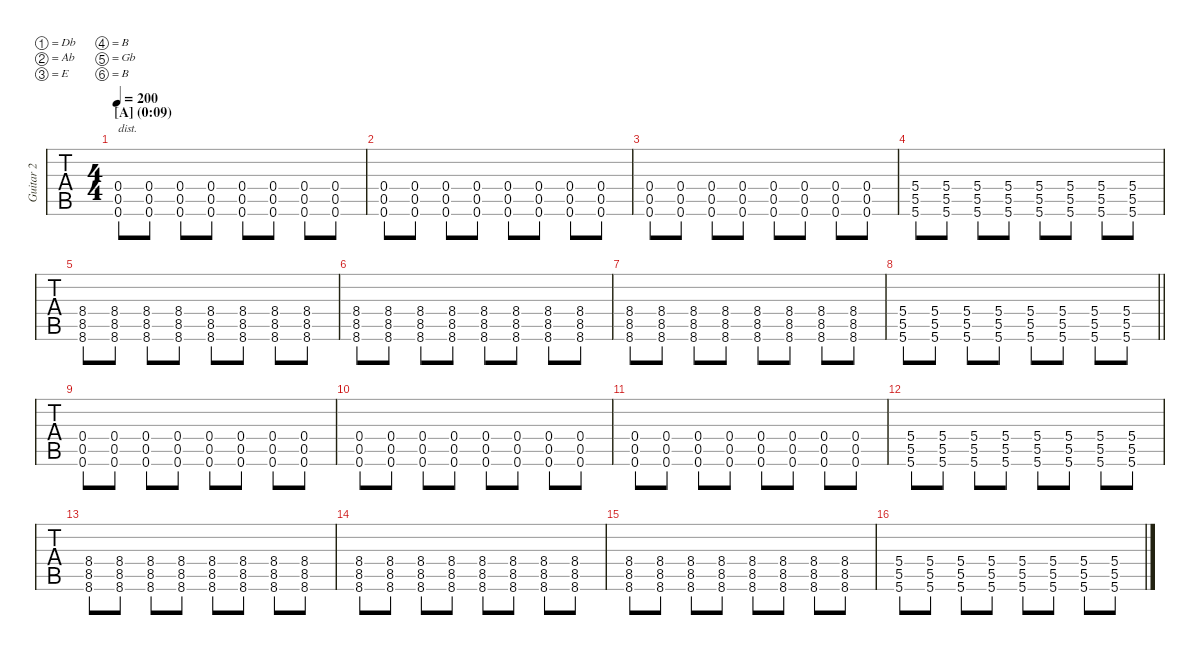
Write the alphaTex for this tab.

\defaultSystemsLayout 2
\hideDynamics
\bracketExtendMode nobrackets
\multiTrackTrackNamePolicy allsystems
\firstSystemTrackNameMode fullname
\otherSystemsTrackNameMode fullname
\track ("Guitar 2" "Gtr. 2") {instrument distortionguitar}
\staff {tabs}
\tuning (Db4 Ab3 E3 B2 Gb2 B1)
\ts (4 4)
\section ("" "[A] (0:09)")
\tempo 200
\clef g2
\ks c
(0.6 0.5 0.4).8{txt "dist." dy mf instrument distortionguitar} (0.6 0.5 0.4).8 (0.6 0.5 0.4).8 (0.6 0.5 0.4).8 (0.6 0.5 0.4).8 (0.6 0.5 0.4).8 (0.6 0.5 0.4).8 (0.6 0.5 0.4).8 |
(0.6 0.5 0.4).8 (0.6 0.5 0.4).8 (0.6 0.5 0.4).8 (0.6 0.5 0.4).8 (0.6 0.5 0.4).8 (0.6 0.5 0.4).8 (0.6 0.5 0.4).8 (0.6 0.5 0.4).8 |
(0.6 0.5 0.4).8 (0.6 0.5 0.4).8 (0.6 0.5 0.4).8 (0.6 0.5 0.4).8 (0.6 0.5 0.4).8 (0.6 0.5 0.4).8 (0.6 0.5 0.4).8 (0.6 0.5 0.4).8 |
(5.6 5.5 5.4).8 (5.6 5.5 5.4).8 (5.6 5.5 5.4).8 (5.6 5.5 5.4).8 (5.6 5.5 5.4).8 (5.6 5.5 5.4).8 (5.6 5.5 5.4).8 (5.6 5.5 5.4).8 |
(8.6{acc b} 8.5 8.4{acc b}).8 (8.6{acc b} 8.5 8.4{acc b}).8 (8.6{acc b} 8.5 8.4{acc b}).8 (8.6{acc b} 8.5 8.4{acc b}).8 (8.6{acc b} 8.5 8.4{acc b}).8 (8.6{acc b} 8.5 8.4{acc b}).8 (8.6{acc b} 8.5 8.4{acc b}).8 (8.6{acc b} 8.5 8.4{acc b}).8 |
(8.6{acc b} 8.5 8.4{acc b}).8 (8.6{acc b} 8.5 8.4{acc b}).8 (8.6{acc b} 8.5 8.4{acc b}).8 (8.6{acc b} 8.5 8.4{acc b}).8 (8.6{acc b} 8.5 8.4{acc b}).8 (8.6{acc b} 8.5 8.4{acc b}).8 (8.6{acc b} 8.5 8.4{acc b}).8 (8.6{acc b} 8.5 8.4{acc b}).8 |
(8.6{acc b} 8.5 8.4{acc b}).8 (8.6{acc b} 8.5 8.4{acc b}).8 (8.6{acc b} 8.5 8.4{acc b}).8 (8.6{acc b} 8.5 8.4{acc b}).8 (8.6{acc b} 8.5 8.4{acc b}).8 (8.6{acc b} 8.5 8.4{acc b}).8 (8.6{acc b} 8.5 8.4{acc b}).8 (8.6{acc b} 8.5 8.4{acc b}).8 |
\barLineRight lightlight
(5.6 5.5 5.4).8 (5.6 5.5 5.4).8 (5.6 5.5 5.4).8 (5.6 5.5 5.4).8 (5.6 5.5 5.4).8 (5.6 5.5 5.4).8 (5.6 5.5 5.4).8 (5.6 5.5 5.4).8 |
(0.6 0.5 0.4).8 (0.6 0.5 0.4).8 (0.6 0.5 0.4).8 (0.6 0.5 0.4).8 (0.6 0.5 0.4).8 (0.6 0.5 0.4).8 (0.6 0.5 0.4).8 (0.6 0.5 0.4).8 |
(0.6 0.5 0.4).8 (0.6 0.5 0.4).8 (0.6 0.5 0.4).8 (0.6 0.5 0.4).8 (0.6 0.5 0.4).8 (0.6 0.5 0.4).8 (0.6 0.5 0.4).8 (0.6 0.5 0.4).8 |
(0.6 0.5 0.4).8 (0.6 0.5 0.4).8 (0.6 0.5 0.4).8 (0.6 0.5 0.4).8 (0.6 0.5 0.4).8 (0.6 0.5 0.4).8 (0.6 0.5 0.4).8 (0.6 0.5 0.4).8 |
(5.6 5.5 5.4).8 (5.6 5.5 5.4).8 (5.6 5.5 5.4).8 (5.6 5.5 5.4).8 (5.6 5.5 5.4).8 (5.6 5.5 5.4).8 (5.6 5.5 5.4).8 (5.6 5.5 5.4).8 |
(8.6{acc b} 8.5 8.4{acc b}).8 (8.6{acc b} 8.5 8.4{acc b}).8 (8.6{acc b} 8.5 8.4{acc b}).8 (8.6{acc b} 8.5 8.4{acc b}).8 (8.6{acc b} 8.5 8.4{acc b}).8 (8.6{acc b} 8.5 8.4{acc b}).8 (8.6{acc b} 8.5 8.4{acc b}).8 (8.6{acc b} 8.5 8.4{acc b}).8 |
(8.6{acc b} 8.5 8.4{acc b}).8 (8.6{acc b} 8.5 8.4{acc b}).8 (8.6{acc b} 8.5 8.4{acc b}).8 (8.6{acc b} 8.5 8.4{acc b}).8 (8.6{acc b} 8.5 8.4{acc b}).8 (8.6{acc b} 8.5 8.4{acc b}).8 (8.6{acc b} 8.5 8.4{acc b}).8 (8.6{acc b} 8.5 8.4{acc b}).8 |
(8.6{acc b} 8.5 8.4{acc b}).8 (8.6{acc b} 8.5 8.4{acc b}).8 (8.6{acc b} 8.5 8.4{acc b}).8 (8.6{acc b} 8.5 8.4{acc b}).8 (8.6{acc b} 8.5 8.4{acc b}).8 (8.6{acc b} 8.5 8.4{acc b}).8 (8.6{acc b} 8.5 8.4{acc b}).8 (8.6{acc b} 8.5 8.4{acc b}).8 |
(5.6 5.5 5.4).8 (5.6 5.5 5.4).8 (5.6 5.5 5.4).8 (5.6 5.5 5.4).8 (5.6 5.5 5.4).8 (5.6 5.5 5.4).8 (5.6 5.5 5.4).8 (5.6 5.5 5.4).8
